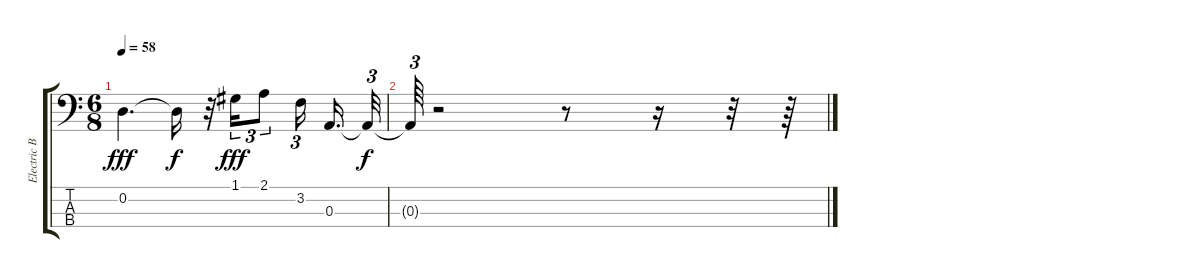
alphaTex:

\track ("Electric Bass" "Electric B") {instrument electricbassfinger}
\staff {score tabs}
\tuning (G2 D2 A1 E1) {hide}
\ts (6 8)
\tempo 58
\clef f4
\ks c
0.2.4{d dy fff} 0.2{t}.16{dy f} r.32 1.1.16{tu (3 2) dy fff} 2.1.8{tu (3 2)} 3.2.16{tu (3 2) beam splitsecondary} 0.3.16{d} 0.3{t}.32{tu (3 2) dy f} |
0.3{t}.64{tu (3 2)} r.2 r.8 r.16 r.32 r.64
